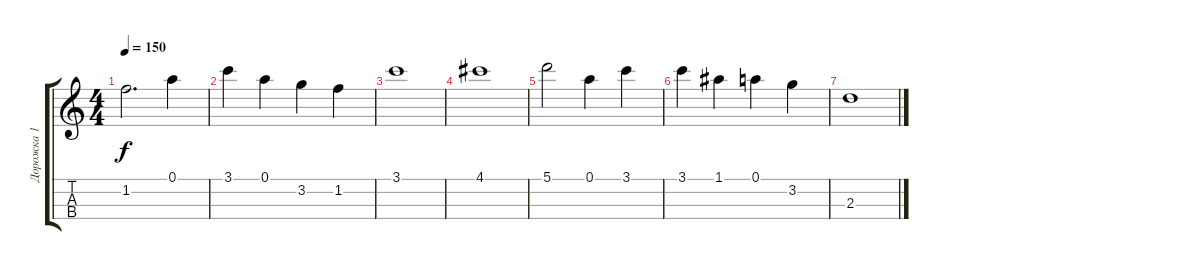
\track ("Дорожка 1" "Дорожка 1") {instrument acousticguitarsteel}
\staff {score tabs}
\tuning (A4 E4 C4 G3) {hide}
\ts (4 4)
\tempo 150
\clef g2
\ks c
1.2.2{d dy f} 0.1.4 |
3.1.4 0.1.4 3.2.4 1.2.4 |
3.1.1 |
4.1.1 |
5.1.2 0.1.4 3.1.4 |
3.1.4 1.1.4 0.1.4 3.2.4 |
2.3.1
